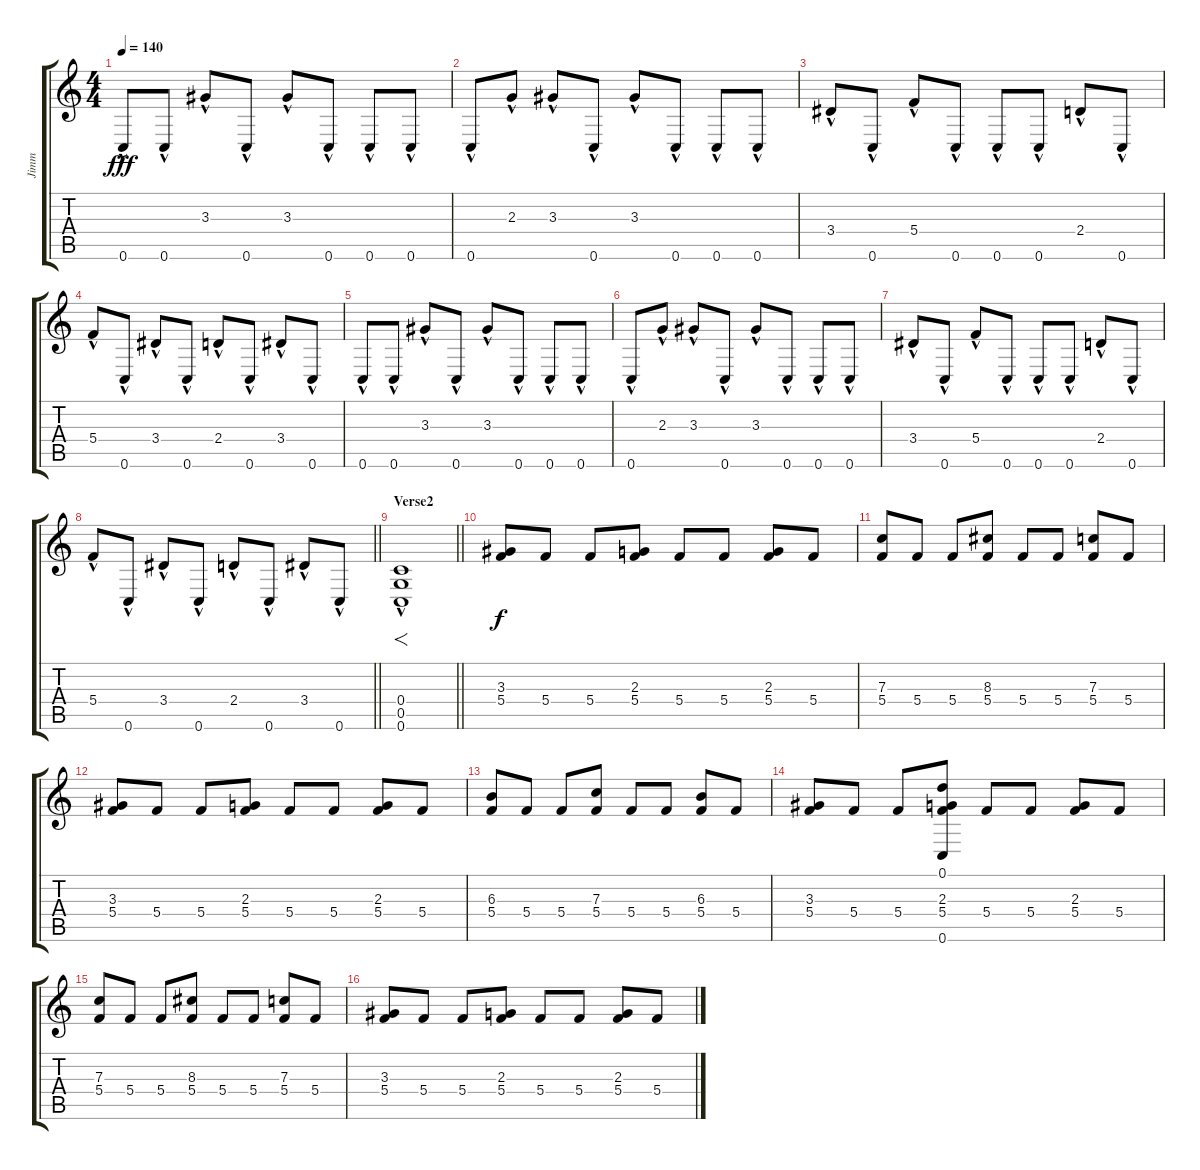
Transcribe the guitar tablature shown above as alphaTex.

\track ("Jimm" "Jimm") {instrument overdrivenguitar}
\staff {score tabs}
\tuning (D4 A3 F3 C3 G2 C2) {hide}
\ts (4 4)
\tempo 140
\clef g2
\ks c
0.6{hac}.8{dy fff} 0.6{hac}.8 3.3{hac}.8 0.6{hac}.8 3.3{hac}.8 0.6{hac}.8 0.6{hac}.8 0.6{hac}.8 |
0.6{hac}.8 2.3{hac}.8 3.3{hac}.8 0.6{hac}.8 3.3{hac}.8 0.6{hac}.8 0.6{hac}.8 0.6{hac}.8 |
3.4{hac}.8 0.6{hac}.8 5.4{hac}.8 0.6{hac}.8 0.6{hac}.8 0.6{hac}.8 2.4{hac}.8 0.6{hac}.8 |
5.4{hac}.8 0.6{hac}.8 3.4{hac}.8 0.6{hac}.8 2.4{hac}.8 0.6{hac}.8 3.4{hac}.8 0.6{hac}.8 |
0.6{hac}.8 0.6{hac}.8 3.3{hac}.8 0.6{hac}.8 3.3{hac}.8 0.6{hac}.8 0.6{hac}.8 0.6{hac}.8 |
0.6{hac}.8 2.3{hac}.8 3.3{hac}.8 0.6{hac}.8 3.3{hac}.8 0.6{hac}.8 0.6{hac}.8 0.6{hac}.8 |
3.4{hac}.8 0.6{hac}.8 5.4{hac}.8 0.6{hac}.8 0.6{hac}.8 0.6{hac}.8 2.4{hac}.8 0.6{hac}.8 |
\barLineRight lightlight
5.4{hac}.8 0.6{hac}.8 3.4{hac}.8 0.6{hac}.8 2.4{hac}.8 0.6{hac}.8 3.4{hac}.8 0.6{hac}.8 |
\section ("" "Verse2")
\barLineRight lightlight
(0.4 0.5 0.6{hac}).1{f} |
(3.3 5.4).8{dy f} 5.4.8 5.4.8 (2.3 5.4).8 5.4.8 5.4.8 (2.3 5.4).8 5.4.8 |
(7.3 5.4).8 5.4.8 5.4.8 (8.3 5.4).8 5.4.8 5.4.8 (7.3 5.4).8 5.4.8 |
(3.3 5.4).8 5.4.8 5.4.8 (2.3 5.4).8 5.4.8 5.4.8 (2.3 5.4).8 5.4.8 |
(6.3 5.4).8 5.4.8 5.4.8 (7.3 5.4).8 5.4.8 5.4.8 (6.3 5.4).8 5.4.8 |
(3.3 5.4).8 5.4.8 5.4.8 (0.1 2.3 5.4 0.6).8 5.4.8 5.4.8 (2.3 5.4).8 5.4.8 |
(7.3 5.4).8 5.4.8 5.4.8 (8.3 5.4).8 5.4.8 5.4.8 (7.3 5.4).8 5.4.8 |
(3.3 5.4).8 5.4.8 5.4.8 (2.3 5.4).8 5.4.8 5.4.8 (2.3 5.4).8 5.4.8
